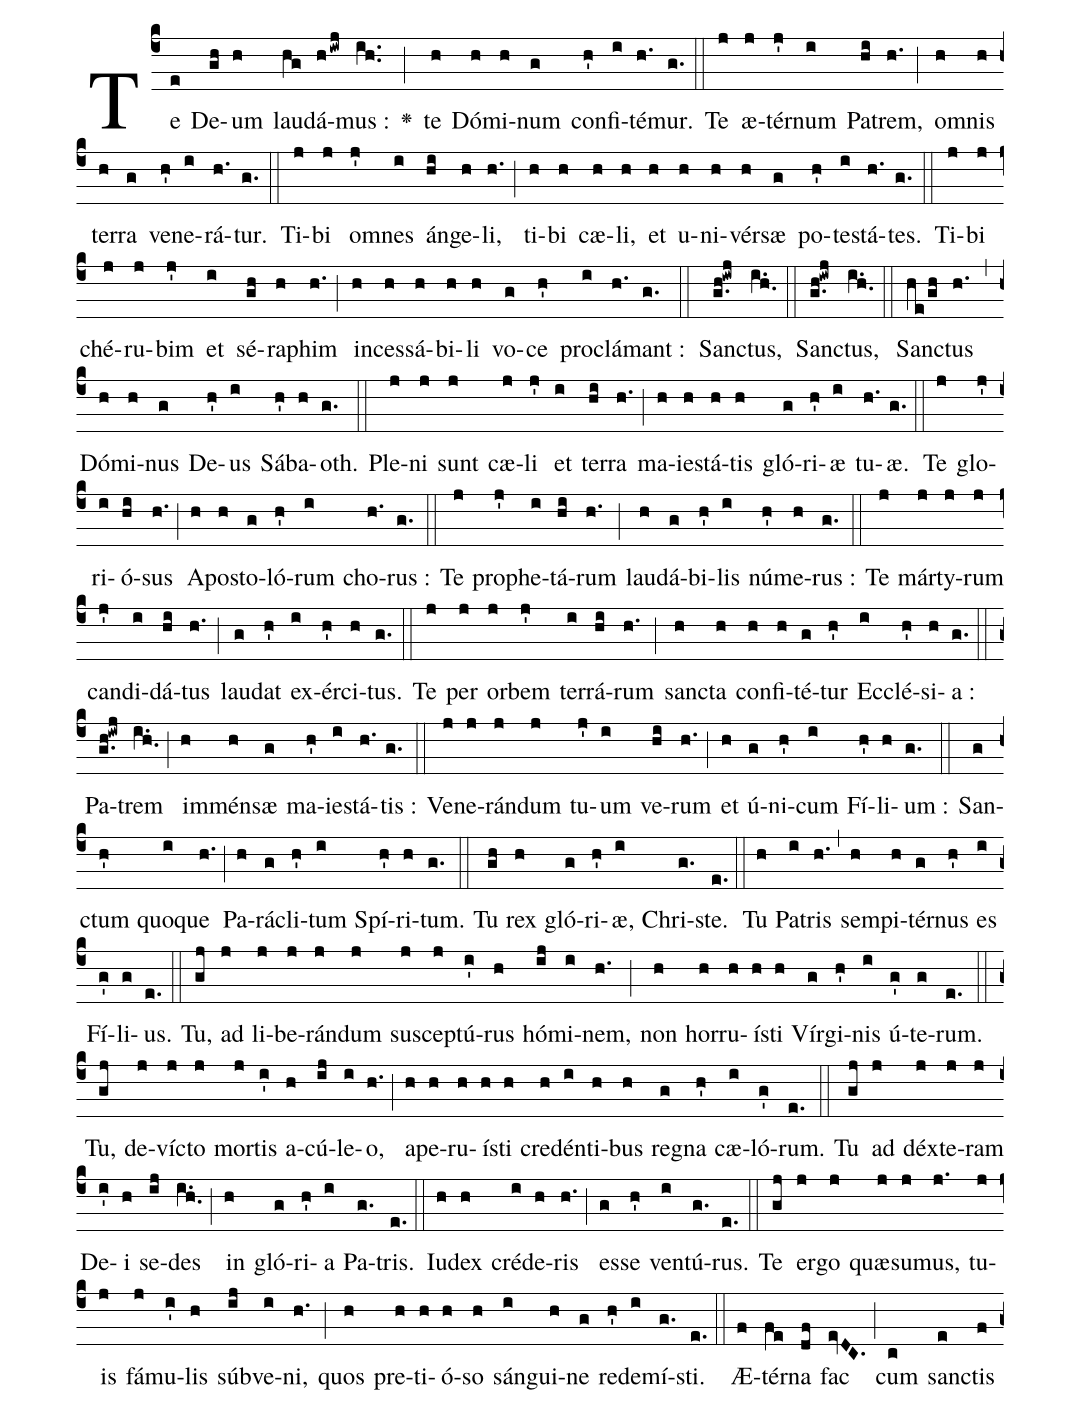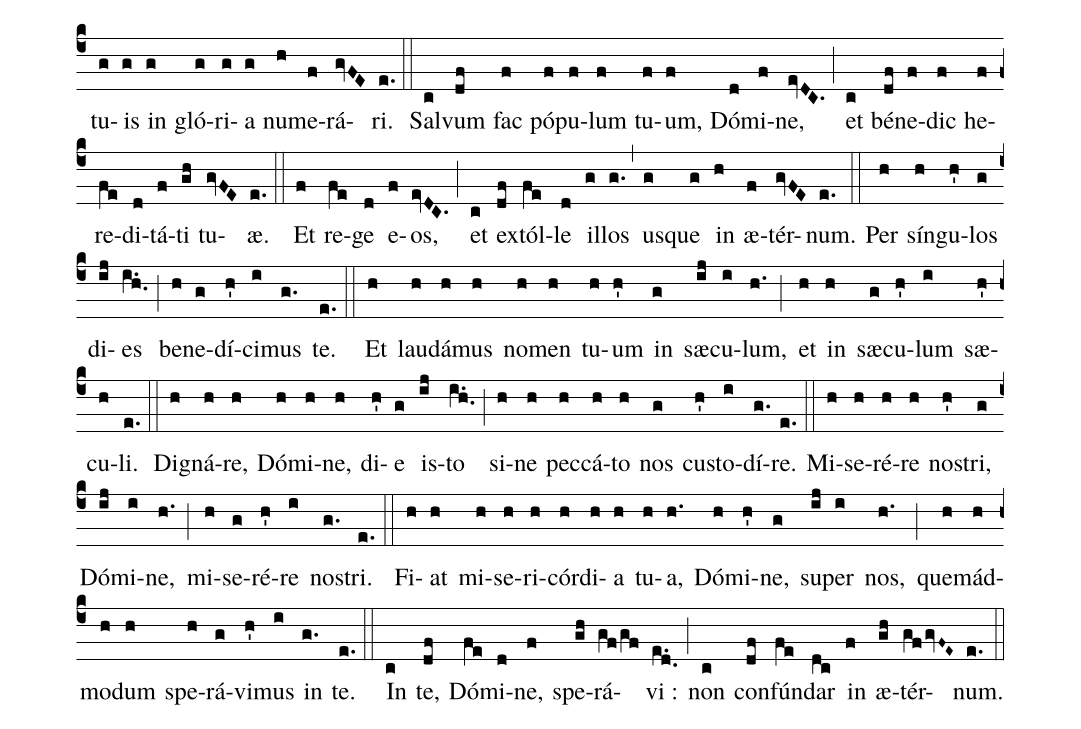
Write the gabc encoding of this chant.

%%
(c4)Te(e) De(gh)um(h) lau(hg)dá(hiwj)mus :(ih..) <v>\greheightstar</v>(;)
te(h) Dó(h)mi(h)num(g) con(h')fi(i)té(h.)mur.(g.) (::)

Te(j) æ(j)tér(j')num(i) Pa(hi)trem,(h.) (;)
om(h)nis(h) ter(h)ra(g) ve(h')ne(i)rá(h.)tur.(g.) (::)

Ti(j)bi(j) om(j')nes(i) án(hi)ge(h)li,(h.) (;)
ti(h)bi(h) cæ(h)li,(h)
et(h) u(h)ni(h)vér(h)sæ(g) po(h')te(i)stá(h.)tes.(g.) (::)

Ti(j)bi(j) ché(j)ru(j)bim(j') et(i) sé(gh)ra(h)phim(h.) (;)
in(h)ces(h)sá(h)bi(h)li(h) vo(g)ce(h') pro(i)clá(h.)mant :(g.) (::)

San(g.h!iwj)ctus,(i.h.) (::)

San(g.h!iwj)ctus,(i.h.) (::)

San(he/gh)ctus(h.) (,)
Dó(h)mi(h)nus(g) De(h')us(i) Sá(h')ba(h)oth.(g.) (::)

Ple(j)ni(j) sunt(j) cæ(j)li(j') et(i) ter(hi)ra(h.) (;)
ma(h)ie(h)stá(h)tis(h) gló(g)ri(h')æ(i) tu(h.)æ.(g.) (::)

Te(j) glo(j')ri(i)ó(hi)sus(h.) (;)
A(h)po(h)sto(g)ló(h')rum(i) cho(h.)rus :(g.) (::)

Te(j) pro(j')phe(i)tá(hi)rum(h.) (;)
lau(h)dá(g)bi(h')lis(i) nú(h')me(h)rus :(g.) (::)

Te(j) már(j)ty(j)rum(j) can(j')di(i)dá(hi)tus(h.) (;)
lau(g)dat(h') ex(i)ér(h')ci(h)tus.(g.) (::)

Te(j) per(j) or(j)bem(j') ter(i)rá(hi)rum(h.) (;)
san(h)cta(h) con(h)fi(h)té(g)tur(h') Ec(i)clé(h')si(h)a :(g.) (::)

Pa(g.h!iwj)trem(i.h.) (;) im(h)mén(h)sæ(g) ma(h')ie(i)stá(h.)tis :(g.) (::)

Ve(j)ne(j)rán(j)dum(j) tu(j')um(i) ve(hi)rum(h.) (;)
et(h) ú(g)ni(h')cum(i) Fí(h')li(h)um :(g.) (::)

San(g)ctum(h') quo(i)que(h.) (;)
Pa(h)rá(g)cli(h')tum(i) Spí(h')ri(h)tum.(g.) (::)

Tu(gh) rex(h) gló(g)ri(h')æ,(i) Chri(g.)ste.(e.) (::)

Tu(h) Pa(i)tris(h.) (,)
sem(h)pi(h)tér(g)nus(h') es(i) Fí(g')li(g)us.(e.) (::)

Tu,(gj) ad(j) li(j)be(j)rán(j)dum(j)
sus(j)cep(j)tú(i')rus(h) hó(ij)mi(i)nem,(h.) (;)
non(h) hor(h)ru(h)í(h)sti(h) Vír(g)gi(h')nis(i) ú(g')te(g)rum.(e.) (::)

Tu,(gj) de(j)ví(j)cto(j) mor(j)tis(i') a(h)cú(ij)le(i)o,(h.) (;)
a(h)pe(h)ru(h)í(h)sti(h) cre(h)dén(i)ti(h)bus(h)
re(g)gna(h') cæ(i)ló(g')rum.(e.) (::)

Tu(gj) ad(j) déx(j)te(j)ram(j) De(i')i(h) se(ij)des(i.h.) (;)
in(h) gló(g)ri(h')a(i) Pa(g.)tris.(e.) (::)
Iu(h)dex(h) cré(i)de(h)ris(h.) (;)
es(g)se(h') ven(i)tú(g.)rus.(e.) (::)
Te(gj) er(j)go(j) quæ(j)su(j)mus,(j.)
tu(j)is(j) fá(j)mu(i')lis(h) súb(ij)ve(i)ni,(h.) (;)
quos(h) pre(h)ti(h)ó(h)so(h) sán(i)gui(h)ne(g)
red(h')e(i)mí(g.)sti.(e.) (::)
Æ(f)tér(fe)na(df) fac(evDC.) (;) cum(c) san(e)ctis(f) tu(g)is(g)
in(g) gló(g)ri(g)a(g) nu(h)me(f)rá(gvFE)ri.(e.) (::)
Sal(c)vum(df) fac(f) pó(f)pu(f)lum(f) tu(f)um,(f)
Dó(d)mi(f)ne,(evDC.) (;)
et(c) bé(df)ne(f)dic(f) he(f)re(fe)di(d)tá(f)ti(gh) tu(gvFE)æ.(e.) (::)
Et(f) re(fe)ge(d) e(f)os,(evDC.) (;) et(c) ex(df)tól(fe)le(d) il(g)los(g.) (,)
us(g)que(g) in(h) æ(f)tér(gvFE)num.(e.) (::)
Per(h) sín(h)gu(h')los(g) di(ij)es(i.h.) (;) be(h)ne(g)dí(h')ci(i)mus(g.) te.(e.) (::)
Et(h) lau(h)dá(h)mus(h) no(h)men(h) tu(h)um(h')
in(g) sæ(ij)cu(i)lum,(h.) (;)
et(h) in(h) sæ(g)cu(h')lum(i) sæ(h')cu(h)li.(e.) (::)
Di(h)gná(h)re,(h) Dó(h)mi(h)ne,(h) di(h')e(g) is(ij)to(i.h.) (;)
si(h)ne(h) pec(h)cá(h)to(h) nos(g) cu(h')sto(i)dí(g.)re.(e.) (::)
Mi(h)se(h)ré(h)re(h) no(h')stri,(g) Dó(ij)mi(i)ne,(h.) (;)
mi(h)se(g)ré(h')re(i) no(g.)stri.(e.) (::)
Fi(h)at(h) mi(h)se(h)ri(h)cór(h)di(h)a(h) tu(h)a,(h.)
Dó(h)mi(h')ne,(g) su(ij)per(i) nos,(h.) (;)
que(h)mád(h)mo(h)dum(h) spe(h)rá(g)vi(h')mus(i) in(g.) te.(e.) (::)
In(c) te,(df) Dó(fe)mi(d)ne,(f) spe(gh)rá(gf/gf)vi :(e.d.) (;)
non(c) con(df)fún(fe)dar(dc) in(f) æ(gh)tér(gfgvF~E~)num.(e.) (::)
